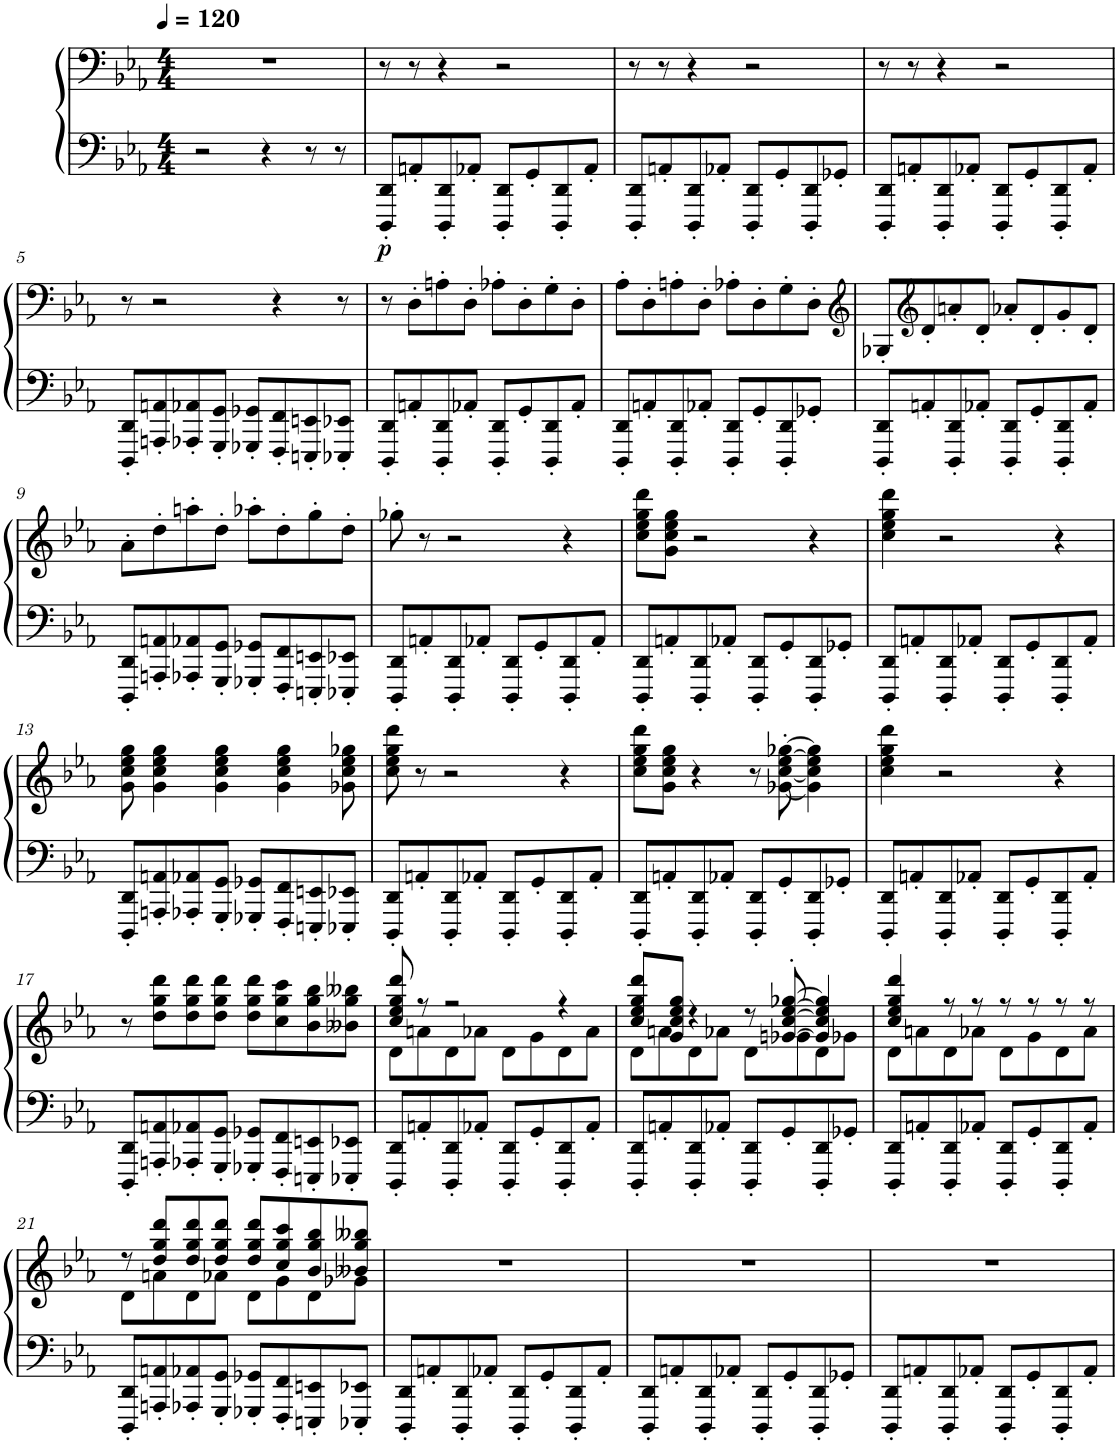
**kern	**kern	**dynam
*part1	*part1	*part1
*staff2	*staff1	*staff1/2
*I"Piano	*	*
*I'Pno.	*	*
*clefF4	*clefF4	*
*k[b-e-a-]	*k[b-e-a-]	*
*M4/4	*M4/4	*
*MM120	*MM120	*
=1	=1	=1
2r	1r	.
4r	.	.
8r	.	.
8r	.	.
=2	=2	=2
!	!	!LO:DY:b=2
8DDD/' 8DD/'L	8r	p
8AAn'/	8r	.
8DDD/' 8DD/'	4r	.
8AA-X'/J	.	.
8DDD/' 8DD/'L	2r	.
8GG'/	.	.
8DDD/' 8DD/'	.	.
8AA-'/J	.	.
=3	=3	=3
8DDD/' 8DD/'L	8r	.
8AAn'/	8r	.
8DDD/' 8DD/'	4r	.
8AA-X'/J	.	.
8DDD/' 8DD/'L	2r	.
8GG'/	.	.
8DDD/' 8DD/'	.	.
8GG-X'/J	.	.
=4	=4	=4
8DDD/' 8DD/'L	8r	.
8AAn'/	8r	.
8DDD/' 8DD/'	4r	.
8AA-X'/J	.	.
8DDD/' 8DD/'L	2r	.
8GG'/	.	.
8DDD/' 8DD/'	.	.
8AA-'/J	.	.
!!LO:LB:g=z
=5	=5	=5
8DDD/' 8DD/'L	8r	.
8AAAn/' 8AAn/'	2r	.
8AAA-X/' 8AA-X/'	.	.
8GGG/' 8GG/'J	.	.
8GGG-X/' 8GG-X/'L	.	.
8FFF/' 8FF/'	4r	.
8EEEn/' 8EEn/'	.	.
8EEE-X/' 8EE-X/'J	8r	.
=6	=6	=6
8DDD/' 8DD/'L	8r	.
8AAn'/	8D'\L	.
8DDD/' 8DD/'	8An'\	.
8AA-X'/J	8D'\J	.
8DDD/' 8DD/'L	8A-X'\L	.
8GG'/	8D'\	.
8DDD/' 8DD/'	8G'\	.
8AA-'/J	8D'\J	.
=7	=7	=7
8DDD/' 8DD/'L	8A-'\L	.
8AAn'/	8D'\	.
8DDD/' 8DD/'	8An'\	.
8AA-X'/J	8D'\J	.
8DDD/' 8DD/'L	8A-X'\L	.
8GG'/	8D'\	.
8DDD/' 8DD/'	8G'\	.
8GG-X'/J	8D'\J	.
=8	=8	=8
*	*clefG2	*
8DDD/' 8DD/'L	8G-X'/L	.
*	*clefG2	*
8AAn'/	8d'/	.
8DDD/' 8DD/'	8an'/	.
8AA-X'/J	8d'/J	.
8DDD/' 8DD/'L	8a-X'/L	.
8GG'/	8d'/	.
8DDD/' 8DD/'	8g'/	.
8AA-'/J	8d'/J	.
!!LO:LB:g=z
=9	=9	=9
8DDD/' 8DD/'L	8a-'\L	.
8AAAn/' 8AAn/'	8dd'\	.
8AAA-X/' 8AA-X/'	8aan'\	.
8GGG/' 8GG/'J	8dd'\J	.
8GGG-X/' 8GG-X/'L	8aa-X'\L	.
8FFF/' 8FF/'	8dd'\	.
8EEEn/' 8EEn/'	8gg'\	.
8EEE-X/' 8EE-X/'J	8dd'\J	.
=10	=10	=10
8DDD/' 8DD/'L	8gg-X'\	.
8AAn'/	8r	.
8DDD/' 8DD/'	2r	.
8AA-X'/J	.	.
8DDD/' 8DD/'L	.	.
8GG'/	.	.
8DDD/' 8DD/'	4r	.
8AA-'/J	.	.
=11	=11	=11
8DDD/' 8DD/'L	8cc\ 8ee-\ 8gg\ 8ddd\L	.
8AAn'/	8g\ 8cc\ 8ee-\ 8gg\J	.
8DDD/' 8DD/'	2r	.
8AA-X'/J	.	.
8DDD/' 8DD/'L	.	.
8GG'/	.	.
8DDD/' 8DD/'	4r	.
8GG-X'/J	.	.
=12	=12	=12
8DDD/' 8DD/'L	4cc\ 4ee-\ 4gg\ 4ddd\	.
8AAn'/	.	.
8DDD/' 8DD/'	2r	.
8AA-X'/J	.	.
8DDD/' 8DD/'L	.	.
8GG'/	.	.
8DDD/' 8DD/'	4r	.
8AA-'/J	.	.
!!LO:LB:g=z
=13	=13	=13
8DDD/' 8DD/'L	8g\ 8cc\ 8ee-\ 8gg\	.
8AAAn/' 8AAn/'	4g\ 4cc\ 4ee-\ 4gg\	.
8AAA-X/' 8AA-X/'	.	.
8GGG/' 8GG/'J	4g\ 4cc\ 4ee-\ 4gg\	.
8GGG-X/' 8GG-X/'L	.	.
8FFF/' 8FF/'	4g\ 4cc\ 4ee-\ 4gg\	.
8EEEn/' 8EEn/'	.	.
8EEE-X/' 8EE-X/'J	8g-X\ 8cc\ 8ee-\ 8gg-X\	.
=14	=14	=14
8DDD/' 8DD/'L	8cc\ 8ee-\ 8gg\ 8ddd\	.
8AAn'/	8r	.
8DDD/' 8DD/'	2r	.
8AA-X'/J	.	.
8DDD/' 8DD/'L	.	.
8GG'/	.	.
8DDD/' 8DD/'	4r	.
8AA-'/J	.	.
=15	=15	=15
8DDD/' 8DD/'L	8cc\ 8ee-\ 8gg\ 8ddd\L	.
8AAn'/	8g\ 8cc\ 8ee-\ 8gg\J	.
8DDD/' 8DD/'	4r	.
8AA-X'/J	.	.
8DDD/' 8DD/'L	8r	.
8GG'/	[8g-X\' [8cc\' [8ee-\' [8gg-X\'	.
8DDD/' 8DD/'	4g-\] 4cc\] 4ee-\] 4gg-\]	.
8GG-X'/J	.	.
=16	=16	=16
8DDD/' 8DD/'L	4cc\ 4ee-\ 4gg\ 4ddd\	.
8AAn'/	.	.
8DDD/' 8DD/'	2r	.
8AA-X'/J	.	.
8DDD/' 8DD/'L	.	.
8GG'/	.	.
8DDD/' 8DD/'	4r	.
8AA-'/J	.	.
!!LO:LB:g=z
=17	=17	=17
8DDD/' 8DD/'L	8r	.
8AAAn/' 8AAn/'	8dd\ 8gg\ 8ddd\L	.
8AAA-X/' 8AA-X/'	8dd\ 8gg\ 8ddd\	.
8GGG/' 8GG/'J	8dd\ 8gg\ 8ddd\J	.
8GGG-X/' 8GG-X/'L	8dd\ 8gg\ 8ddd\L	.
8FFF/' 8FF/'	8cc\ 8gg\ 8ccc\	.
8EEEn/' 8EEn/'	8b-\ 8gg\ 8bb-\	.
8EEE-X/' 8EE-X/'J	8b--X\ 8gg\ 8bb--X\J	.
=18	=18	=18
*	*^	*
8DDD/' 8DD/'L	8cc/ 8ee-/ 8gg/ 8ddd/	8d\L	.
8AAn'/	8r	8an\	.
8DDD/' 8DD/'	2r	8d\	.
8AA-X'/J	.	8a-X\J	.
8DDD/' 8DD/'L	.	8d\L	.
8GG'/	.	8g\	.
8DDD/' 8DD/'	4r	8d\	.
8AA-'/J	.	8a-\J	.
=19	=19	=19	=19
8DDD/' 8DD/'L	8cc/ 8ee-/ 8gg/ 8ddd/L	8d\L	.
8AAn'/	8g/ 8cc/ 8ee-/ 8gg/J	8an\	.
8DDD/' 8DD/'	4r	8d\	.
8AA-X'/J	.	8a-X\J	.
8DDD/' 8DD/'L	8r	8d\L	.
8GG'/	[8g-X/' [8cc/' [8ee-/' [8gg-X/'	8gn\	.
8DDD/' 8DD/'	4g-/] 4cc/] 4ee-/] 4gg-/]	8d\	.
8GG-X'/J	.	8g-X\J	.
=20	=20	=20	=20
8DDD/' 8DD/'L	4cc/ 4ee-/ 4gg/ 4ddd/	8d\L	.
8AAn'/	.	8an\	.
8DDD/' 8DD/'	8r	8d\	.
8AA-X'/J	8r	8a-X\J	.
8DDD/' 8DD/'L	8r	8d\L	.
8GG'/	8r	8g\	.
8DDD/' 8DD/'	8r	8d\	.
8AA-'/J	8r	8a-\J	.
!!LO:LB:g=z	!!
=21	=21	=21	=21
8DDD/' 8DD/'L	8r	8d\L	.
8AAAn/' 8AAn/'	8dd/ 8gg/ 8ddd/L	8an\	.
8AAA-X/' 8AA-X/'	8dd/ 8gg/ 8ddd/	8d\	.
8GGG/' 8GG/'J	8dd/ 8gg/ 8ddd/J	8a-X\J	.
8GGG-X/' 8GG-X/'L	8dd/ 8gg/ 8ddd/L	8d\L	.
8FFF/' 8FF/'	8cc/ 8gg/ 8ccc/	8g\	.
8EEEn/' 8EEn/'	8b-/ 8gg/ 8bb-/	8d\	.
8EEE-X/' 8EE-X/'J	8b--X/ 8gg/ 8bb--X/J	8g-X\J	.
*	*v	*v	*
=22	=22	=22
8DDD/' 8DD/'L	1r	.
8AAn'/	.	.
8DDD/' 8DD/'	.	.
8AA-X'/J	.	.
8DDD/' 8DD/'L	.	.
8GG'/	.	.
8DDD/' 8DD/'	.	.
8AA-'/J	.	.
=23	=23	=23
8DDD/' 8DD/'L	1r	.
8AAn'/	.	.
8DDD/' 8DD/'	.	.
8AA-X'/J	.	.
8DDD/' 8DD/'L	.	.
8GG'/	.	.
8DDD/' 8DD/'	.	.
8GG-X'/J	.	.
=24	=24	=24
8DDD/' 8DD/'L	1r	.
8AAn'/	.	.
8DDD/' 8DD/'	.	.
8AA-X'/J	.	.
8DDD/' 8DD/'L	.	.
8GG'/	.	.
8DDD/' 8DD/'	.	.
8AA-'/J	.	.
=	=	=
*-	*-	*-
